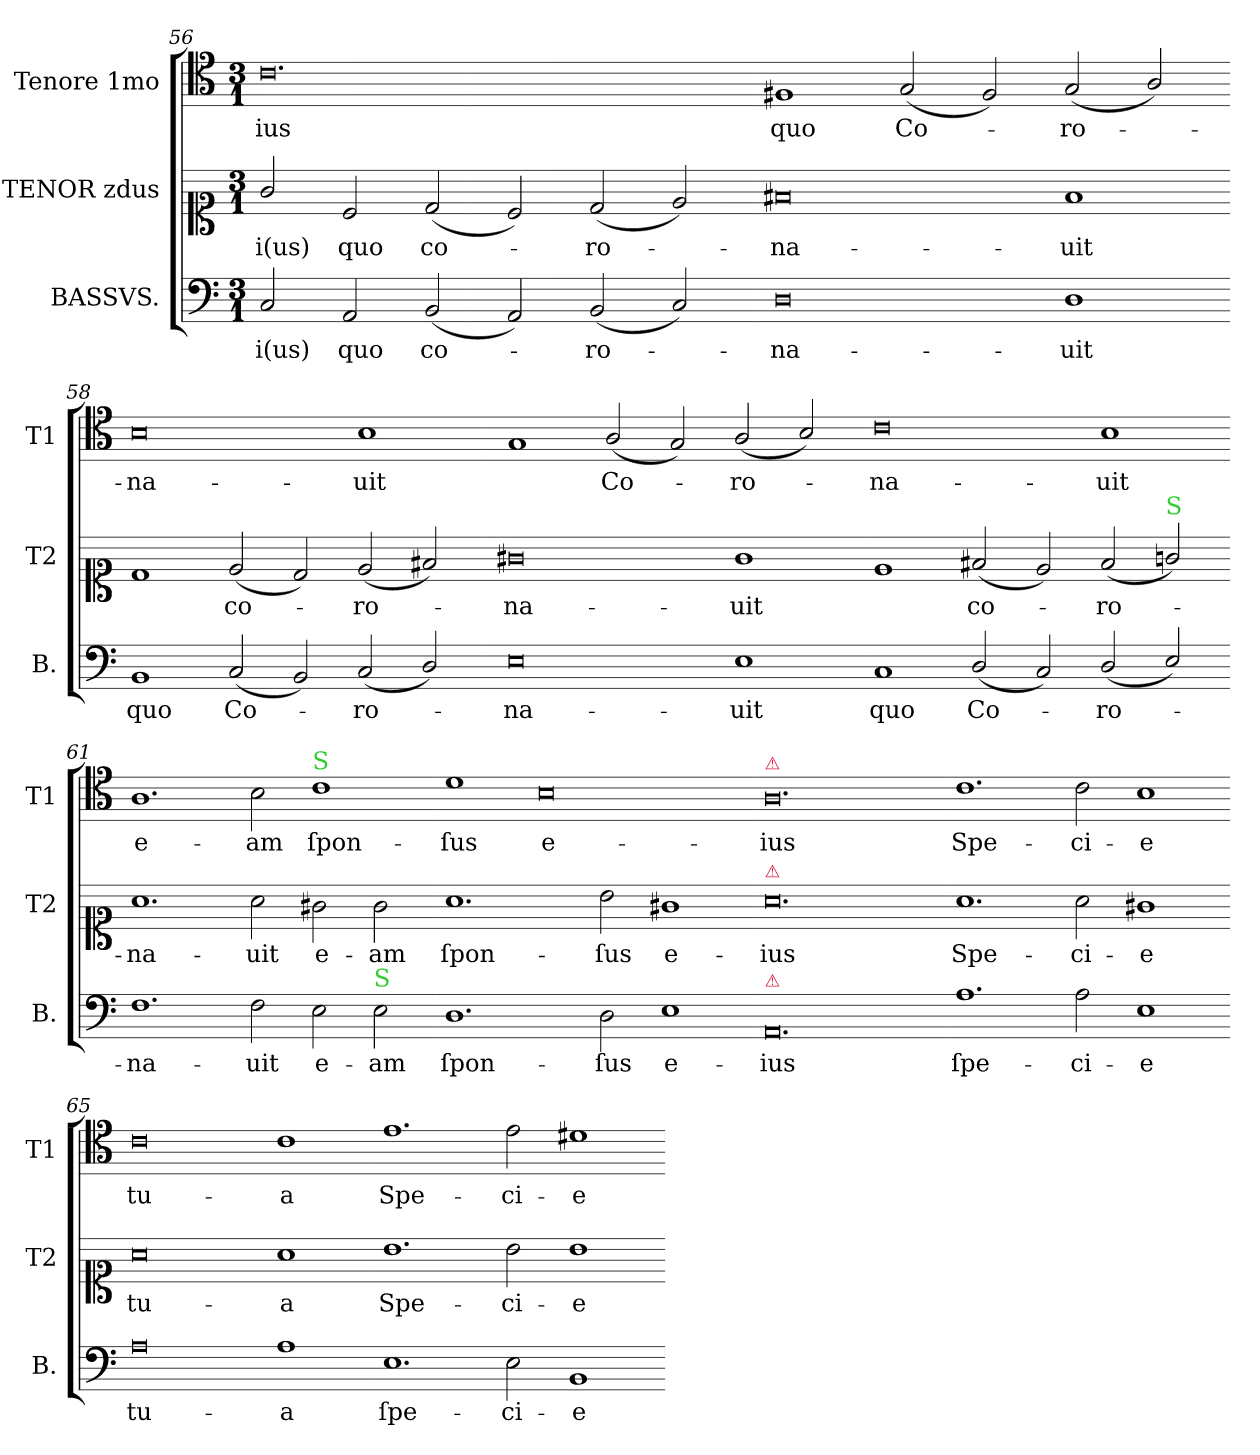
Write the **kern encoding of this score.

**kern	**text	**kern	**text	**kern	**text
*part3	*part3	*part2	*part2	*part1	*part1
*staff3	*staff3	*staff2	*staff2	*staff1	*staff1
*I"BASSVS.	*	*I"TENOR zdus	*	*I"Tenore 1mo	*
*I'B.	*	*I'T2	*	*I'T1	*
*clefF4	*	*clefC1	*	*clefC4	*
*k[]	*	*k[]	*	*k[]	*
*M3/1	*	*M3/1	*	*M3/1	*
=56	=56	=56	=56	=56	=56
2C/	-i(us)	2g/	-i(us)	0.c\	-ius
2AA/	quo	2c/	quo	.	.
(2BB/	co-	(2d/	co-	.	.
2AA/)	.	2c/)	.	.	.
(2BB/	-ro-	(2d/	-ro-	.	.
2C/)	.	2e/)	.	.	.
=57-	=57-	=57-	=57-	=57-	=57-
0D\	-na-	0f#X/	-na-	1F#X/	quo
.	.	.	.	(2G/	Co-
.	.	.	.	2F#/)	.
1D\	-uit	1f#/	-uit	(2G/	-ro-
.	.	.	.	2A/)	.
=58-	=58-	=58-	=58-	=58-	=58-
1BB/	quo	1d/	.	0B\	-na-
!	!	!	!LO:LY:i	!	!
(2C/	Co-	(2e/	co-	.	.
2BB/)	.	2d/)	.	.	.
!	!	!	!LO:LY:i	!	!
(2C/	-ro-	(2e/	-ro-	1B\	-uit
2D/)	.	2f#X/)	.	.	.
=59-	=59-	=59-	=59-	=59-	=59-
!	!	!	!LO:LY:i	!	!
0E\	-na-	0g#X\	-na-	1G/	.
!	!	!	!	!	!LO:LY:i
.	.	.	.	(2A/	Co-
.	.	.	.	2G/)	.
!	!	!	!LO:LY:i	!	!LO:LY:i
1E\	-uit	1g#\	-uit	(2A/	-ro-
.	.	.	.	2B/)	.
=60-	=60-	=60-	=60-	=60-	=60-
!	!LO:LY:i	!	!	!	!LO:LY:i
1C/	quo	1e/	.	0c\	-na-
!	!LO:LY:i	!	!LO:LY:i	!	!
(2D/	Co-	(2f#X/	co-	.	.
2C/)	.	2e/)	.	.	.
!	!LO:LY:i	!	!LO:LY:i	!	!LO:LY:i
(2D/	-ro-	(2f#/	-ro-	1B\	-uit
!	!	!LO:TX:a:color=limegreen:t=S	!	!	!
2E/)	.	2gn/)	.	.	.
=61-	=61-	=61-	=61-	=61-	=61-
!	!LO:LY:i	!	!LO:LY:i	!	!
1.F\	-na-	1.a\	-na-	1.A\	e-
!	!LO:LY:i	!	!LO:LY:i	!	!
2F\	-uit	2a\	-uit	2B\	-am
!	!	!	!	!LO:TX:a:color=limegreen:t=S	!
2E\	e-	2g#X\	e-	1c\	ſpon-
!LO:TX:a:color=limegreen:t=S	!	!	!	!	!
2E\	-am	2g#\	-am	.	.
=62-	=62-	=62-	=62-	=62-	=62-
1.D\	ſpon-	1.a\	ſpon-	1d\	-ſus
.	.	.	.	0B\	e-
2D\	-ſus	2b\	-ſus	.	.
1E\	e-	1g#X\	e-	.	.
=63-	=63-	=63-	=63-	=63-	=63-
!	!	!	!	!LO:TX:a:color=crimson:t=⚠	!
!	!	!LO:TX:a:color=crimson:t=⚠	!	!	!
!LO:TX:a:color=crimson:t=⚠	!	!	!	!	!
0.AA/	-ius	0.a\	-ius	0.A\	-ius
=64-	=64-	=64-	=64-	=64-	=64-
1.A\	ſpe-	1.a\	Spe-	1.c\	Spe-
2A\	-ci-	2a\	-ci-	2c\	-ci-
1E\	-e	1g#X\	-e	1B\	-e
=65-	=65-	=65-	=65-	=65-	=65-
0A\	tu-	0a\	tu-	0c\	tu-
1A\	-a	1a\	-a	1c\	-a
=66-	=66-	=66-	=66-	=66-	=66-
!	!LO:LY:i	!	!LO:LY:i	!	!LO:LY:i
1.E\	ſpe-	1.b\	Spe-	1.e\	Spe-
!	!LO:LY:i	!	!LO:LY:i	!	!LO:LY:i
2E\	-ci-	2b\	-ci-	2e\	-ci-
!	!LO:LY:i	!	!LO:LY:i	!	!LO:LY:i
1BB/	-e	1b\	-e	1d#X\	-e
=-	=-	=-	=-	=-	=-
*-	*-	*-	*-	*-	*-
